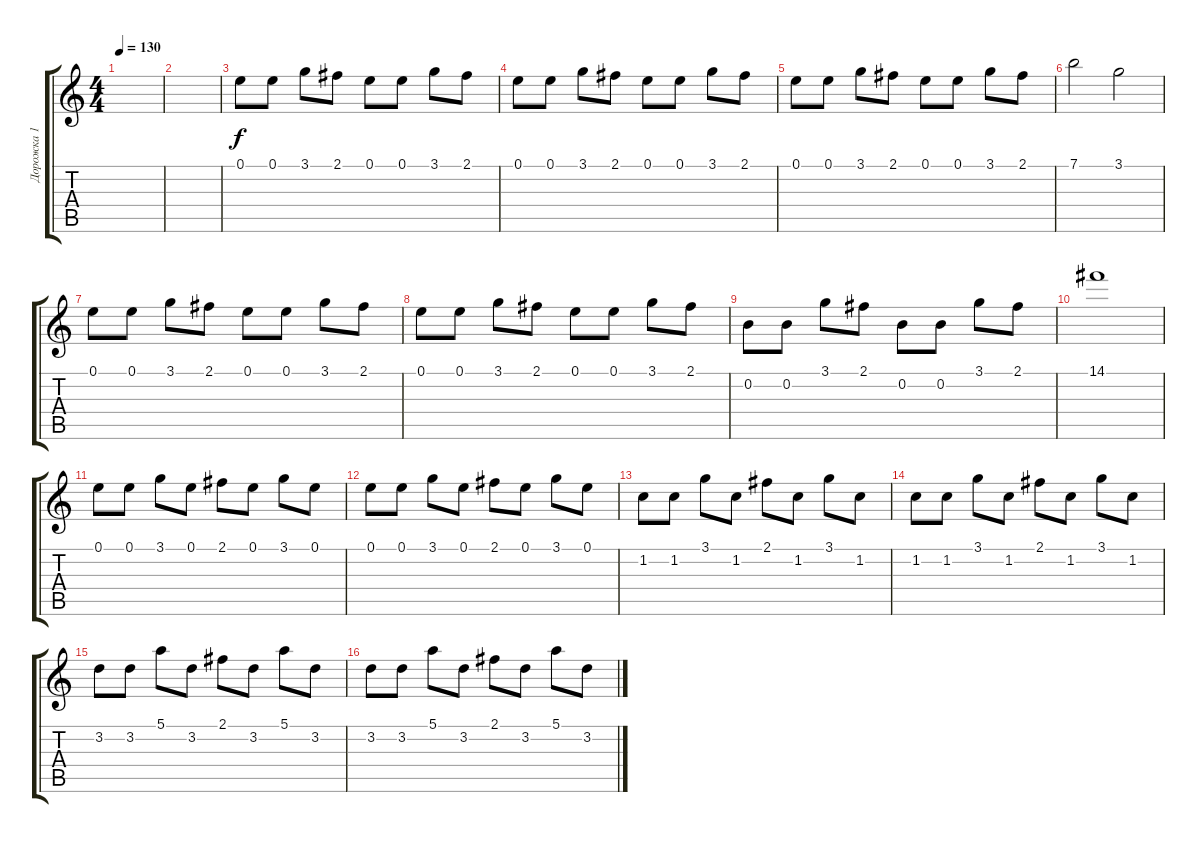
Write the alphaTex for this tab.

\track ("Дорожка 1" "Дорожка 1") {instrument distortionguitar}
\staff {score tabs}
\tuning (E4 B3 G3 D3 A2 E2) {hide}
\ts (4 4)
\tempo 130
\clef g2
\ks c
|
|
0.1.8 0.1.8 3.1.8 2.1.8 0.1.8 0.1.8 3.1.8 2.1.8 |
0.1.8 0.1.8 3.1.8 2.1.8 0.1.8 0.1.8 3.1.8 2.1.8 |
0.1.8 0.1.8 3.1.8 2.1.8 0.1.8 0.1.8 3.1.8 2.1.8 |
7.1.2 3.1.2 |
0.1.8 0.1.8 3.1.8 2.1.8 0.1.8 0.1.8 3.1.8 2.1.8 |
0.1.8 0.1.8 3.1.8 2.1.8 0.1.8 0.1.8 3.1.8 2.1.8 |
0.2.8 0.2.8 3.1.8 2.1.8 0.2.8 0.2.8 3.1.8 2.1.8 |
14.1.1 |
0.1.8 0.1.8 3.1.8 0.1.8 2.1.8 0.1.8 3.1.8 0.1.8 |
0.1.8 0.1.8 3.1.8 0.1.8 2.1.8 0.1.8 3.1.8 0.1.8 |
1.2.8 1.2.8 3.1.8 1.2.8 2.1.8 1.2.8 3.1.8 1.2.8 |
1.2.8 1.2.8 3.1.8 1.2.8 2.1.8 1.2.8 3.1.8 1.2.8 |
3.2.8 3.2.8 5.1.8 3.2.8 2.1.8 3.2.8 5.1.8 3.2.8 |
3.2.8 3.2.8 5.1.8 3.2.8 2.1.8 3.2.8 5.1.8 3.2.8
